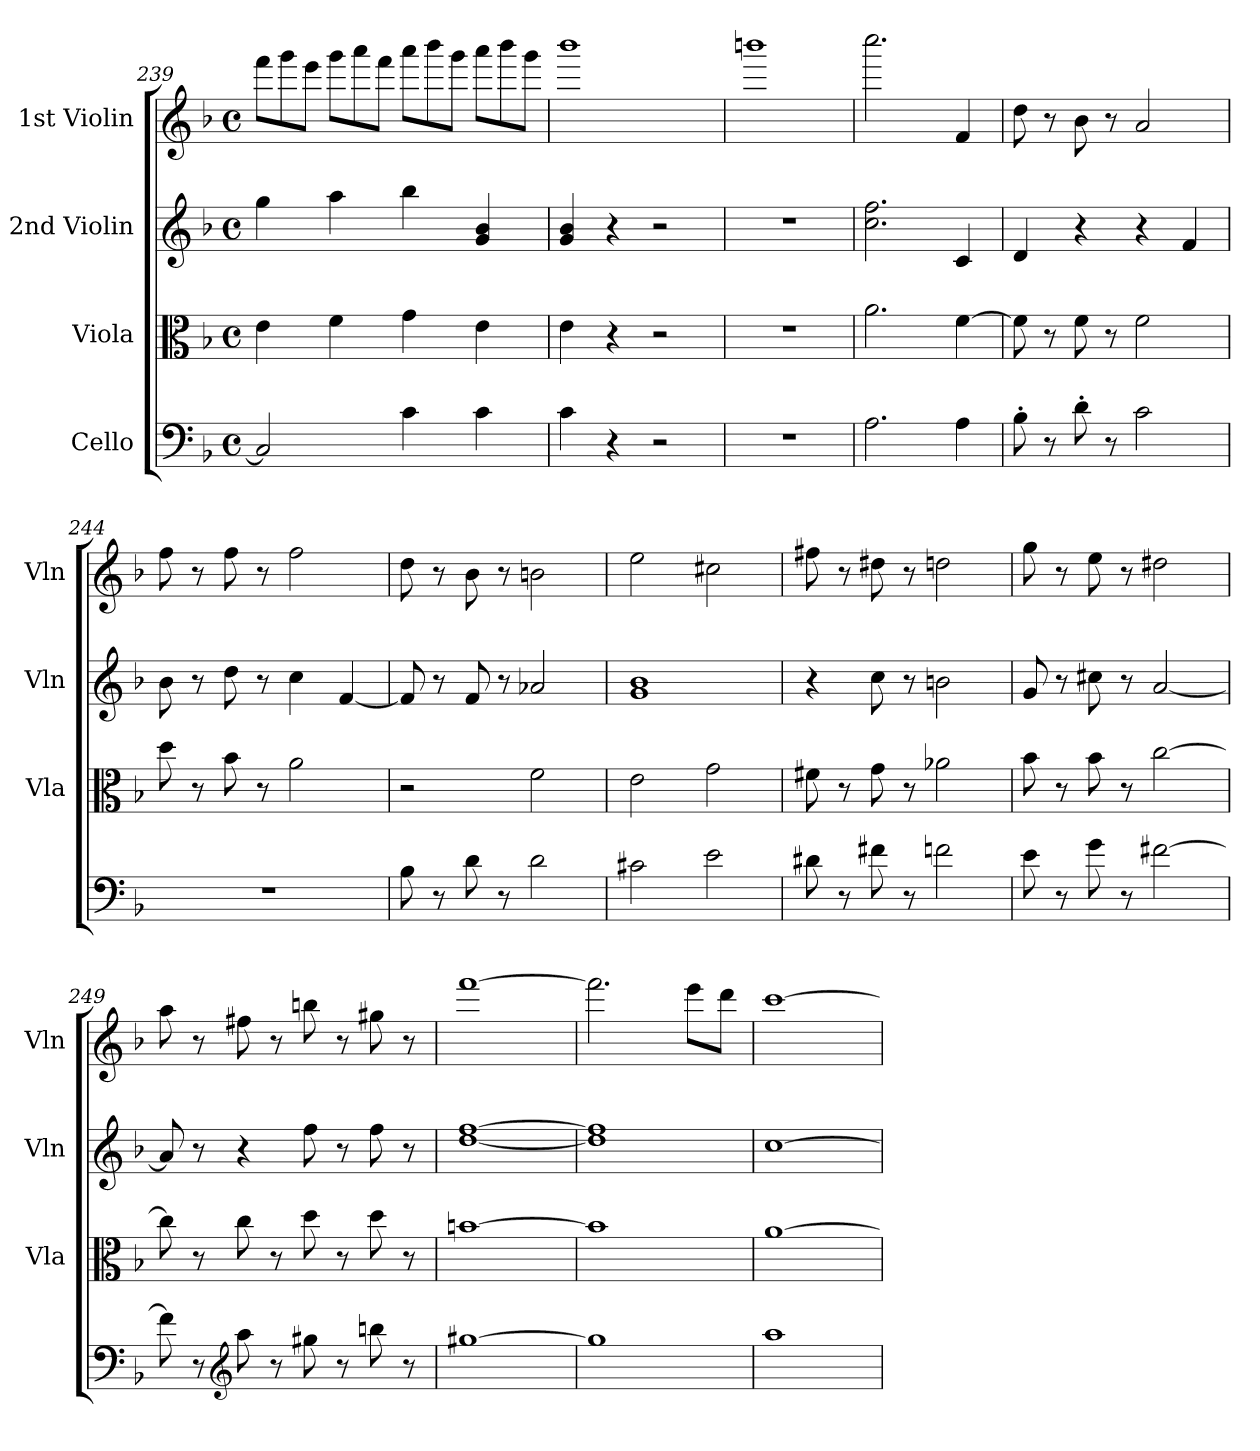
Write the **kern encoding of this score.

**kern	**kern	**kern	**kern
*part4	*part3	*part2	*part1
*staff4	*staff3	*staff2	*staff1
*I"Cello	*I"Viola	*I"2nd Violin	*I"1st Violin
*	*I'Vla	*I'Vln	*I'Vln
*clefF4	*clefC3	*clefG2	*clefG2
*k[b-]	*k[b-]	*k[b-]	*k[b-]
*M4/4	*M4/4	*M4/4	*M4/4
*met(c)	*met(c)	*met(c)	*met(c)
*	*	*	*Xtuplet
=239	=239	=239	=239
2C/]	4e\	4gg\	12fff\L
.	.	.	12ggg\
.	.	.	12eee\J
.	4f\	4aa\	12ggg\L
.	.	.	12aaa\
.	.	.	12fff\J
4c\	4g\	4bb-\	12aaa\L
.	.	.	12bbb-\
.	.	.	12ggg\J
4c\	4e\	4g/ 4b-/	12aaa\L
.	.	.	12bbb-\
.	.	.	12ggg\J
=240	=240	=240	=240
4c\	4e\	4g/ 4b-/	1bbb-
4r	4r	4r	.
2r	2r	2r	.
=241	=241	=241	=241
1r	1r	1r	1bbbn
=242	=242	=242	=242
2.A\	2.a\	2.cc\ 2.ff\	2.cccc\
4A\	[4f\	4c/	4f/
=243	=243	=243	=243
8B-'\	8f\]	4d/	8dd\
8r	8r	.	8r
8d'\	8f\	4r	8b-\
8r	8r	.	8r
2c\	2f\	4r	2a/
.	.	4f/	.
=244	=244	=244	=244
1r	8dd\	8b-\	8ff\
.	8r	8r	8r
.	8b-\	8dd\	8ff\
.	8r	8r	8r
.	2a\	4cc\	2ff\
.	.	[4f/	.
=245	=245	=245	=245
8B-\	2r	8f/]	8dd\
8r	.	8r	8r
8d\	.	8f/	8b-\
8r	.	8r	8r
2d\	2f\	2a-X/	2bn\
=246	=246	=246	=246
2c#X\	2e\	1g 1b-	2ee\
2e\	2g\	.	2cc#X\
=247	=247	=247	=247
8d#X\	8f#X\	4r	8ff#X\
8r	8r	.	8r
8f#X\	8g\	8cc\	8dd#X\
8r	8r	8r	8r
2fn\	2a-X\	2bn\	2ddn\
=248	=248	=248	=248
8e\	8b-\	8g/	8gg\
8r	8r	8r	8r
8g\	8b-\	8cc#X\	8ee\
8r	8r	8r	8r
[2f#X\	[2cc\	[2a/	2dd#X\
=249	=249	=249	=249
8f#\]	8cc\]	8a/]	8aa\
8r	8r	8r	8r
*clefG2	*	*	*
8aa\	8cc\	4r	8ff#X\
8r	8r	.	8r
8gg#X\	8dd\	8ff\	8bbn\
8r	8r	8r	8r
8bbn\	8dd\	8ff\	8gg#X\
8r	8r	8r	8r
=250	=250	=250	=250
[1gg#X	[1bn	[1dd [1ff	[1fff
=251	=251	=251	=251
1gg#]	1b]	1dd] 1ff]	2.fff\]
.	.	.	8eee\L
.	.	.	8ddd\J
=252	=252	=252	=252
1aa	[1a	[1cc	[1ccc
=	=	=	=
*-	*-	*-	*-
